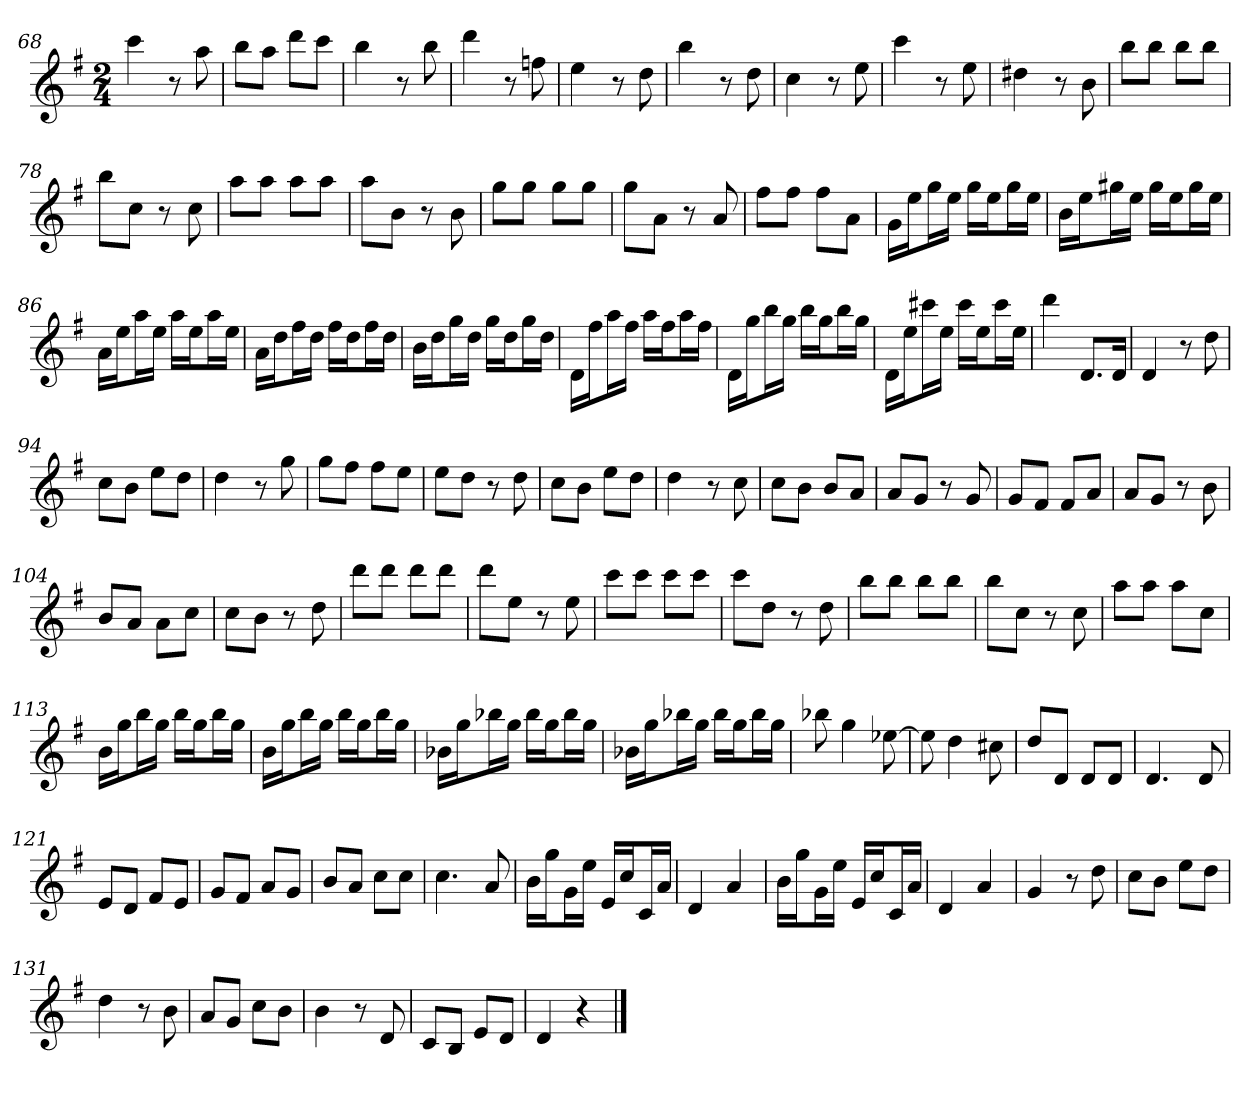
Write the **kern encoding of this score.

**kern
*part1
*staff1
*k[f#]
*G:
*M2/4
=68
4ccc
8r
8aa
=69
8bbL
8aaJ
8dddL
8cccJ
=70
4bb
8r
8bb
=71
4ddd
8r
8ffn
=72
4ee
8r
8dd
=73
4bb
8r
8dd
=74
4cc
8r
8ee
=75
4ccc
8r
8ee
=76
4dd#X
8r
8b
=77
8bbL
8bbJ
8bbL
8bbJ
=78
8bbL
8ccJ
8r
8cc
=79
8aaL
8aaJ
8aaL
8aaJ
=80
8aaL
8bJ
8r
8b
=81
8ggL
8ggJ
8ggL
8ggJ
=82
8ggL
8aJ
8r
8a
=83
8ff#L
8ff#J
8ff#L
8aJ
=84
16gLL
16eeJ
16ggL
16eeJJ
16ggLL
16eeJ
16ggL
16eeJJ
=85
16bLL
16eeJ
16gg#XL
16eeJJ
16gg#LL
16eeJ
16gg#L
16eeJJ
=86
16aLL
16eeJ
16aaL
16eeJJ
16aaLL
16eeJ
16aaL
16eeJJ
=87
16aLL
16ddJ
16ff#L
16ddJJ
16ff#LL
16ddJ
16ff#L
16ddJJ
=88
16bLL
16ddJ
16ggL
16ddJJ
16ggLL
16ddJ
16ggL
16ddJJ
=89
16dLL
16ff#J
16aaL
16ff#JJ
16aaLL
16ff#J
16aaL
16ff#JJ
=90
16dLL
16ggJ
16bbL
16ggJJ
16bbLL
16ggJ
16bbL
16ggJJ
=91
16dLL
16eeJ
16ccc#XL
16eeJJ
16ccc#LL
16eeJ
16ccc#L
16eeJJ
=92
4ddd
8.dL
16dJk
=93
4d
8r
8dd
=94
8ccL
8bJ
8eeL
8ddJ
=95
4dd
8r
8gg
=96
8ggL
8ff#J
8ff#L
8eeJ
=97
8eeL
8ddJ
8r
8dd
=98
8ccL
8bJ
8eeL
8ddJ
=99
4dd
8r
8cc
=100
8ccL
8bJ
8bL
8aJ
=101
8aL
8gJ
8r
8g
=102
8gL
8f#J
8f#L
8aJ
=103
8aL
8gJ
8r
8b
=104
8bL
8aJ
8aL
8ccJ
=105
8ccL
8bJ
8r
8dd
=106
8dddL
8dddJ
8dddL
8dddJ
=107
8dddL
8eeJ
8r
8ee
=108
8cccL
8cccJ
8cccL
8cccJ
=109
8cccL
8ddJ
8r
8dd
=110
8bbL
8bbJ
8bbL
8bbJ
=111
8bbL
8ccJ
8r
8cc
=112
8aaL
8aaJ
8aaL
8ccJ
=113
16bLL
16ggJ
16bbL
16ggJJ
16bbLL
16ggJ
16bbL
16ggJJ
=114
16bLL
16ggJ
16bbL
16ggJJ
16bbLL
16ggJ
16bbL
16ggJJ
=115
16b-XLL
16ggJ
16bb-XL
16ggJJ
16bb-LL
16ggJ
16bb-L
16ggJJ
=116
16b-XLL
16ggJ
16bb-XL
16ggJJ
16bb-LL
16ggJ
16bb-L
16ggJJ
=117
8bb-X
4gg
[8ee-X
=118
8ee-]
4dd
8cc#X
=119
8ddL
8dJ
8dL
8dJ
=120
4.d
8d
=121
8eL
8dJ
8f#L
8eJ
=122
8gL
8f#J
8aL
8gJ
=123
8bL
8aJ
8ccL
8ccJ
=124
4.cc
8a
=125
16bLL
16ggJ
16gL
16eeJJ
16eLL
16ccJ
16cL
16aJJ
=126
4d
4a
=127
16bLL
16ggJ
16gL
16eeJJ
16eLL
16ccJ
16cL
16aJJ
=128
4d
4a
=129
4g
8r
8dd
=130
8ccL
8bJ
8eeL
8ddJ
=131
4dd
8r
8b
=132
8aL
8gJ
8ccL
8bJ
=133
4b
8r
8d
=134
8cL
8BJ
8eL
8dJ
=135
4d
4r
==
*-
